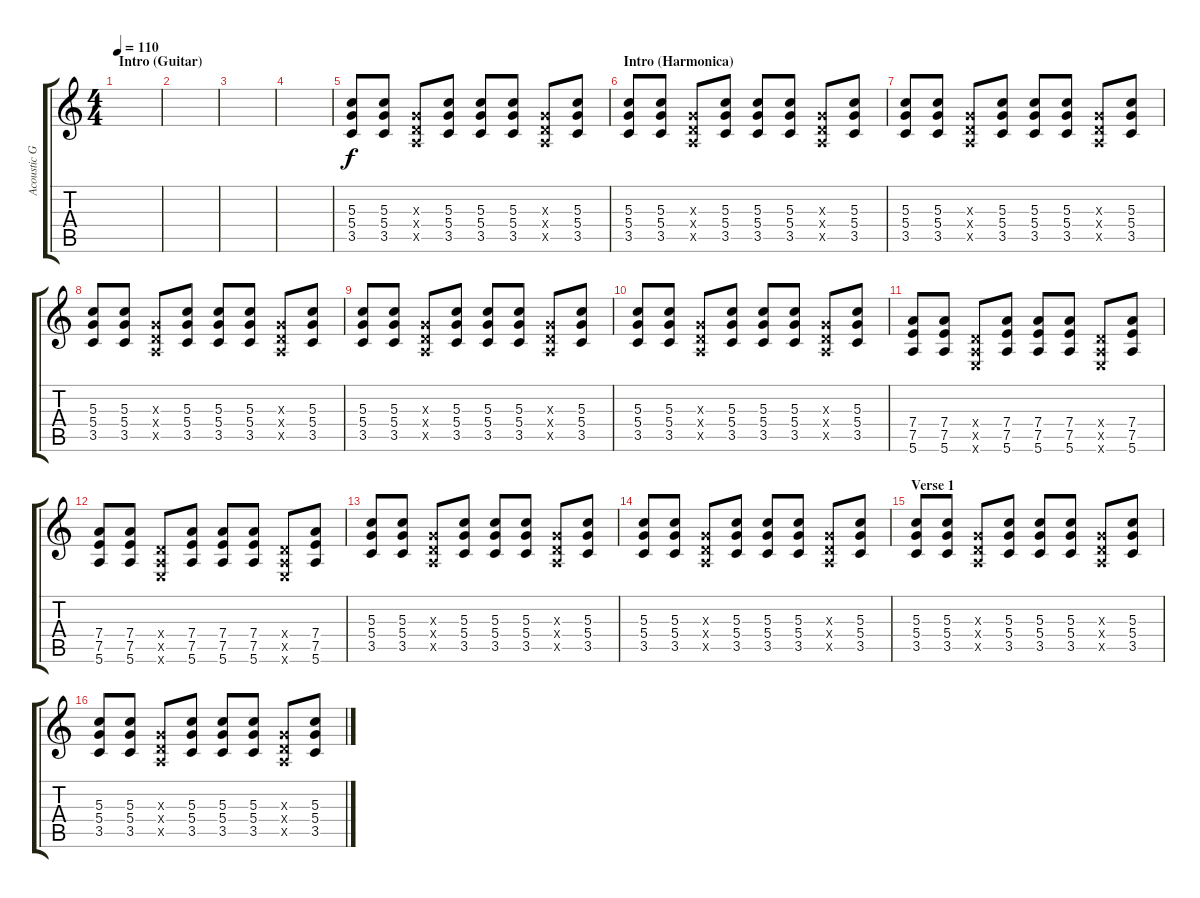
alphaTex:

\track ("Acoustic Guitar 2" "Acoustic G") {instrument acousticguitarsteel}
\staff {score tabs}
\tuning (E4 B3 G3 D3 A2 E2) {hide}
\ts (4 4)
\section ("" "Intro (Guitar)")
\tempo 110
\clef g2
\ks c
|
|
|
|
(5.3 5.4 3.5).8 (5.3 5.4 3.5).8 (0.3{x} 0.4{x} 0.5{x}).8 (5.3 5.4 3.5).8 (5.3 5.4 3.5).8 (5.3 5.4 3.5).8 (0.3{x} 0.4{x} 0.5{x}).8 (5.3 5.4 3.5).8 |
\section ("" "Intro (Harmonica)")
(5.3 5.4 3.5).8 (5.3 5.4 3.5).8 (0.3{x} 0.4{x} 0.5{x}).8 (5.3 5.4 3.5).8 (5.3 5.4 3.5).8 (5.3 5.4 3.5).8 (0.3{x} 0.4{x} 0.5{x}).8 (5.3 5.4 3.5).8 |
(5.3 5.4 3.5).8 (5.3 5.4 3.5).8 (0.3{x} 0.4{x} 0.5{x}).8 (5.3 5.4 3.5).8 (5.3 5.4 3.5).8 (5.3 5.4 3.5).8 (0.3{x} 0.4{x} 0.5{x}).8 (5.3 5.4 3.5).8 |
(5.3 5.4 3.5).8 (5.3 5.4 3.5).8 (0.3{x} 0.4{x} 0.5{x}).8 (5.3 5.4 3.5).8 (5.3 5.4 3.5).8 (5.3 5.4 3.5).8 (0.3{x} 0.4{x} 0.5{x}).8 (5.3 5.4 3.5).8 |
(5.3 5.4 3.5).8 (5.3 5.4 3.5).8 (0.3{x} 0.4{x} 0.5{x}).8 (5.3 5.4 3.5).8 (5.3 5.4 3.5).8 (5.3 5.4 3.5).8 (0.3{x} 0.4{x} 0.5{x}).8 (5.3 5.4 3.5).8 |
(5.3 5.4 3.5).8 (5.3 5.4 3.5).8 (0.3{x} 0.4{x} 0.5{x}).8 (5.3 5.4 3.5).8 (5.3 5.4 3.5).8 (5.3 5.4 3.5).8 (0.3{x} 0.4{x} 0.5{x}).8 (5.3 5.4 3.5).8 |
(7.4 7.5 5.6).8 (7.4 7.5 5.6).8 (0.4{x} 0.5{x} 0.6{x}).8 (7.4 7.5 5.6).8 (7.4 7.5 5.6).8 (7.4 7.5 5.6).8 (0.4{x} 0.5{x} 0.6{x}).8 (7.4 7.5 5.6).8 |
(7.4 7.5 5.6).8 (7.4 7.5 5.6).8 (0.4{x} 0.5{x} 0.6{x}).8 (7.4 7.5 5.6).8 (7.4 7.5 5.6).8 (7.4 7.5 5.6).8 (0.4{x} 0.5{x} 0.6{x}).8 (7.4 7.5 5.6).8 |
(5.3 5.4 3.5).8 (5.3 5.4 3.5).8 (0.3{x} 0.4{x} 0.5{x}).8 (5.3 5.4 3.5).8 (5.3 5.4 3.5).8 (5.3 5.4 3.5).8 (0.3{x} 0.4{x} 0.5{x}).8 (5.3 5.4 3.5).8 |
(5.3 5.4 3.5).8 (5.3 5.4 3.5).8 (0.3{x} 0.4{x} 0.5{x}).8 (5.3 5.4 3.5).8 (5.3 5.4 3.5).8 (5.3 5.4 3.5).8 (0.3{x} 0.4{x} 0.5{x}).8 (5.3 5.4 3.5).8 |
\section ("" "Verse 1")
(5.3 5.4 3.5).8 (5.3 5.4 3.5).8 (0.3{x} 0.4{x} 0.5{x}).8 (5.3 5.4 3.5).8 (5.3 5.4 3.5).8 (5.3 5.4 3.5).8 (0.3{x} 0.4{x} 0.5{x}).8 (5.3 5.4 3.5).8 |
(5.3 5.4 3.5).8 (5.3 5.4 3.5).8 (0.3{x} 0.4{x} 0.5{x}).8 (5.3 5.4 3.5).8 (5.3 5.4 3.5).8 (5.3 5.4 3.5).8 (0.3{x} 0.4{x} 0.5{x}).8 (5.3 5.4 3.5).8
